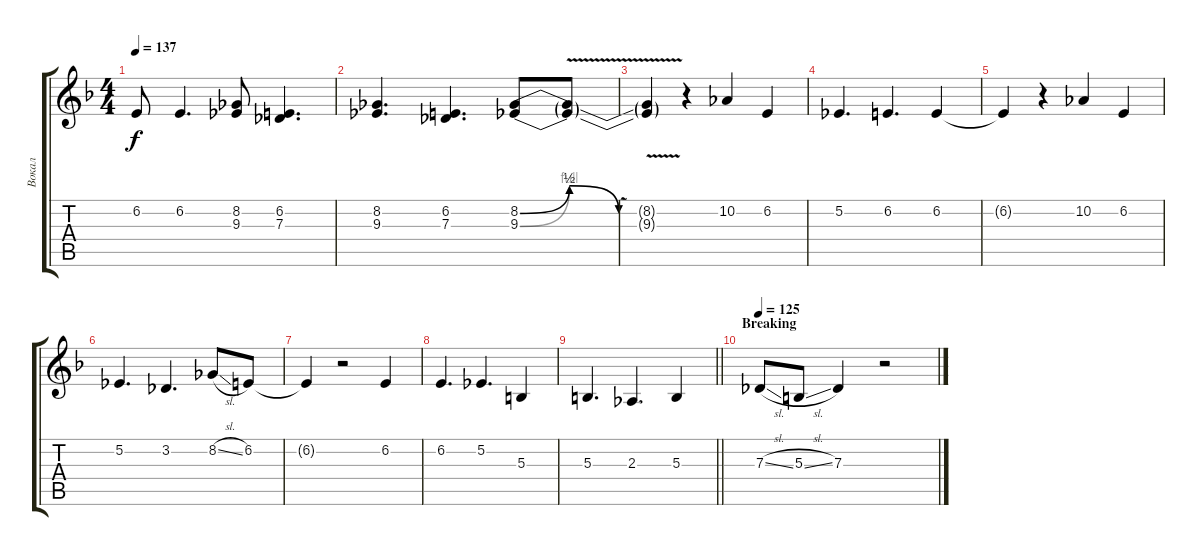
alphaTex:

\track ("Вокал" "Вокал") {instrument trumpet}
\staff {score tabs}
\tuning (Eb4 Bb3 Gb3 Db3 Ab2 Eb2) {hide}
\ts (4 4)
\tempo 137
\clef g2
\ks dminor
6.2.8{dy f} 6.2.4{d} (8.2 9.3).8 (6.2 7.3).4{d} |
(8.2 9.3).4{d} (6.2 7.3).4{d} (8.2{be (bendrelease 0 0 29 2 29 2 60 0)} 9.3{be (bendrelease 0 0 30 4 30 4 60 0)}).8 (8.2{v t} 9.3{v t}).8 |
(8.2{t} 9.3{t}).4 r.4 10.2.4 6.2.4 |
5.2.4{d} 6.2.4{d} 6.2.4 |
6.2{t}.4 r.4 10.2.4 6.2.4 |
5.2.4{d} 3.2.4{d} 8.2{sl}.8 6.2.8 |
6.2{t}.4 r.2 6.2.4 |
6.2.4{d} 5.2.4{d} 5.3.4 |
\barLineRight lightlight
5.3.4{d} 2.3.4{d} 5.3.4 |
\section ("" "Breaking")
\tempo 125
7.3{sl}.8 5.3{sl}.8 7.3.4 r.2
